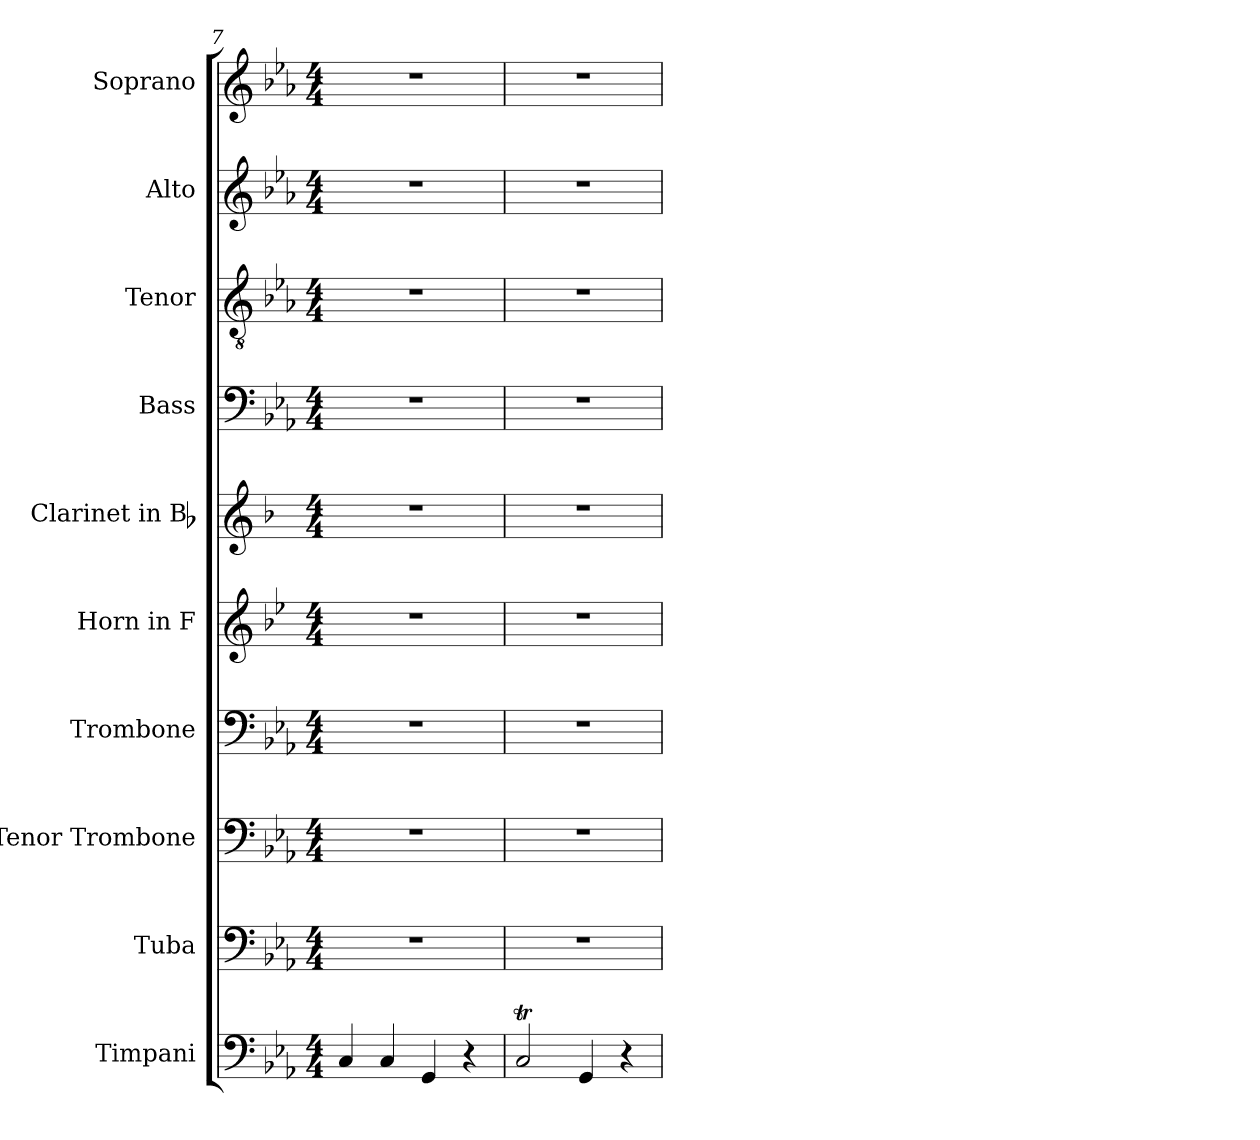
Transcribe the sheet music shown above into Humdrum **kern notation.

**kern	**kern	**kern	**kern	**kern	**kern	**kern	**kern	**kern	**kern
*part10	*part9	*part8	*part7	*part6	*part5	*part4	*part3	*part2	*part1
*staff10	*staff9	*staff8	*staff7	*staff6	*staff5	*staff4	*staff3	*staff2	*staff1
*I"Timpani	*I"Tuba	*I"Tenor Trombone	*I"Trombone	*I"Horn in F	*I"Clarinet in Bb	*I"Bass	*I"Tenor	*I"Alto	*I"Soprano
*I'Timp.	*I'Tba.	*I'Ten. Tbn.	*I'Tbn.	*I'Hn.	*I'Cl.	*I'B.	*I'T.	*I'A.	*I'S.
*clefF4	*clefF4	*clefF4	*clefF4	*clefG2	*clefG2	*clefF4	*clefGv2	*clefG2	*clefG2
*	*	*	*	*ITrd4c7	*ITrd1c2	*	*ITrd7c12	*	*
*k[b-e-a-]	*k[b-e-a-]	*k[b-e-a-]	*k[b-e-a-]	*k[b-e-a-]	*k[b-e-a-]	*k[b-e-a-]	*k[b-e-a-]	*k[b-e-a-]	*k[b-e-a-]
*c:	*c:	*c:	*c:	*c:	*c:	*c:	*c:	*c:	*c:
*M4/4	*M4/4	*M4/4	*M4/4	*M4/4	*M4/4	*M4/4	*M4/4	*M4/4	*M4/4
=7	=7	=7	=7	=7	=7	=7	=7	=7	=7
4Ci/	1r	1r	1r	1r	1r	1r	1r	1r	1r
4Ci/	.	.	.	.	.	.	.	.	.
4GGi/	.	.	.	.	.	.	.	.	.
4r	.	.	.	.	.	.	.	.	.
=8	=8	=8	=8	=8	=8	=8	=8	=8	=8
2CTi/	1r	1r	1r	1r	1r	1r	1r	1r	1r
4GGi/	.	.	.	.	.	.	.	.	.
4r	.	.	.	.	.	.	.	.	.
=	=	=	=	=	=	=	=	=	=
*-	*-	*-	*-	*-	*-	*-	*-	*-	*-
